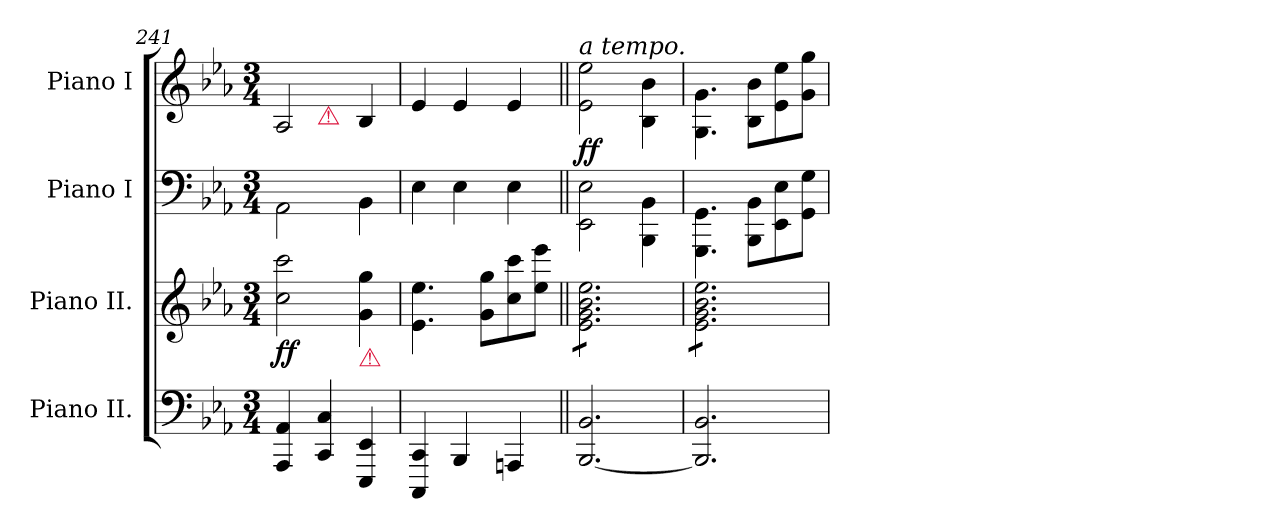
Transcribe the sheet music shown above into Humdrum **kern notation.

**kern	**kern	**dynam	**kern	**kern	**dynam
*part4	*part3	*part3	*part2	*part1	*part1
*staff4	*staff3	*staff3	*staff2	*staff1	*staff1
*I"Piano II.	*I"Piano II.	*	*I"Piano I	*I"Piano I	*
*clefF4	*clefG2	*	*clefF4	*clefG2	*
*k[b-e-a-]	*k[b-e-a-]	*	*k[b-e-a-]	*k[b-e-a-]	*
*M3/4	*M3/4	*	*M3/4	*M3/4	*
=241	=241	=241	=241	=241	=241
*	*	*	*	*^	*
4AAA-/ 4AA-/	2cc\ 2ccc\	ff	2AA-\	2A-/	4ryy	.
!	!	!	!	!	!LO:TX:b:color=crimson:t=⚠	!
4CC/ 4C/	.	.	.	.	2ryy	.
!	!LO:TX:b:color=crimson:t=⚠	!	!	!	!	!
4EEE-/ 4EE-/	4g\ 4gg\	.	4BB-\	4B-/	.	.
*	*	*	*	*v	*v	*
=242	=242	=242	=242	=242	=242
4CCC/ 4CC/	4.e-\ 4.ee-\	.	4E-\	4e-/	.
4BBB-/	.	.	4E-\	4e-/	.
.	8g\ 8gg\L	.	.	.	.
4AAAn/	8cc\ 8ccc\	.	4E-\	4e-/	.
.	8ee-\ 8eee-\J	.	.	.	.
=243||	=243||	=243||	=243||	=243||	=243||
!	!	!	!	!LO:TX:a:i:t=a tempo.	!
*	*tremolo	*	*	*	*
[2.BBB-/ 2.BB-/	8e-\ 8g\ 8b-\ 8ee-\L	.	2EE-\ 2E-\	2e-\ 2ee-\	ff
.	8e-\ 8g\ 8b-\ 8ee-\	.	.	.	.
.	8e-\ 8g\ 8b-\ 8ee-\	.	.	.	.
.	8e-\ 8g\ 8b-\ 8ee-\	.	.	.	.
.	8e-\ 8g\ 8b-\ 8ee-\	.	4BBB-\ 4BB-\	4B-\ 4b-\	.
.	8e-\ 8g\ 8b-\ 8ee-\J	.	.	.	.
=244	=244	=244	=244	=244	=244
2.BBB-]/ 2.BB-/	8e-\ 8g\ 8b-\ 8ee-\L	.	4.GGG\ 4.GG\	4.G\ 4.g\	.
.	8e-\ 8g\ 8b-\ 8ee-\	.	.	.	.
.	8e-\ 8g\ 8b-\ 8ee-\	.	.	.	.
.	8e-\ 8g\ 8b-\ 8ee-\	.	8BBB-\ 8BB-\L	8B-\ 8b-\L	.
.	8e-\ 8g\ 8b-\ 8ee-\	.	8EE-\ 8E-\	8e-\ 8ee-\	.
.	8e-\ 8g\ 8b-\ 8ee-\J	.	8GG\ 8G\J	8g\ 8gg\J	.
*	*Xtremolo	*	*	*	*
=	=	=	=	=	=
*-	*-	*-	*-	*-	*-
